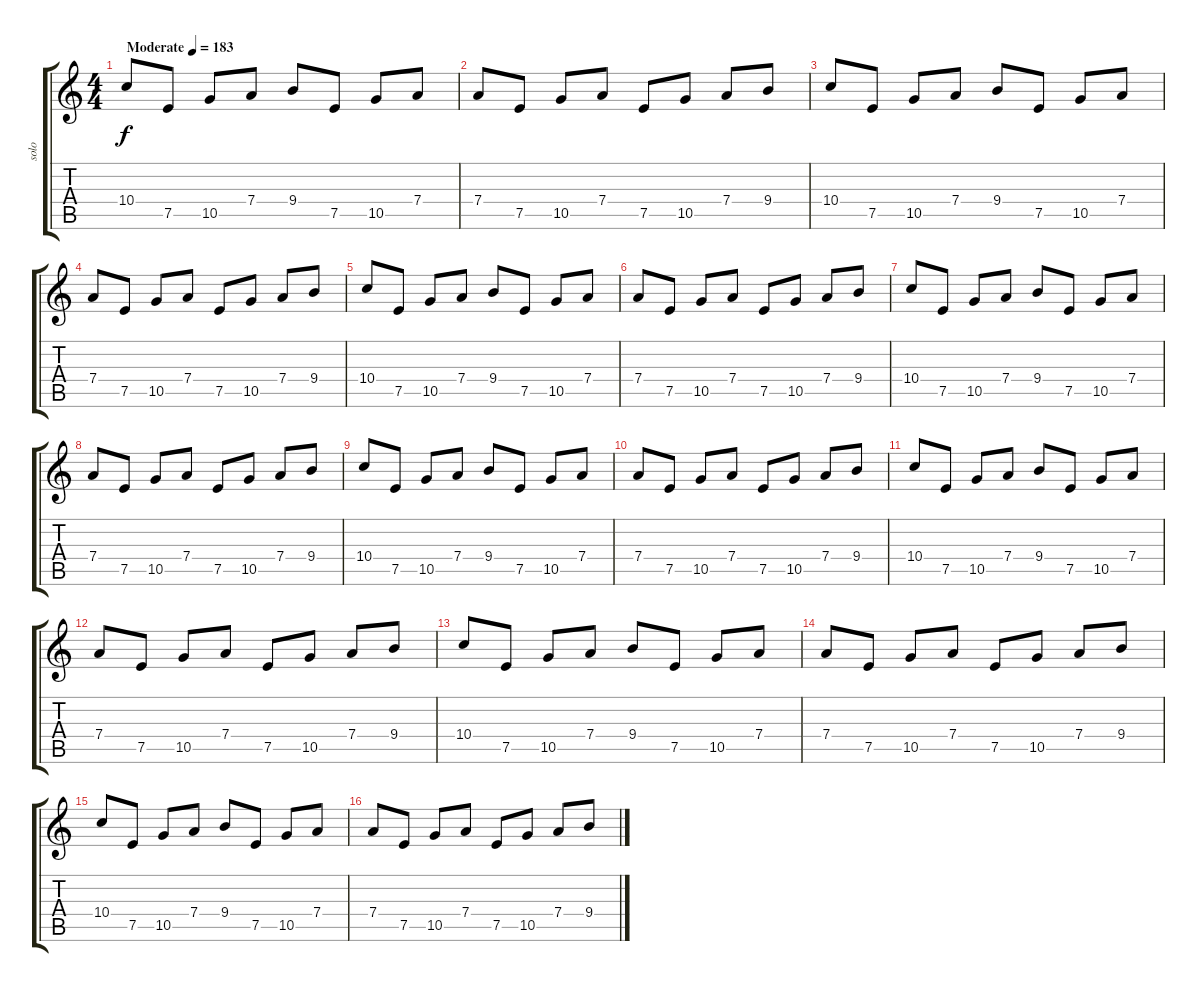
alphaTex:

\track ("solo" "solo") {instrument distortionguitar}
\staff {score tabs}
\tuning (E4 B3 G3 D3 A2 D2) {hide}
\ts (4 4)
\tempo (183 "Moderate")
\clef g2
\ks c
10.4.8{dy f instrument distortionguitar} 7.5.8 10.5.8 7.4.8 9.4.8 7.5.8 10.5.8 7.4.8 |
7.4.8 7.5.8 10.5.8 7.4.8 7.5.8 10.5.8 7.4.8 9.4.8 |
10.4.8 7.5.8 10.5.8 7.4.8 9.4.8 7.5.8 10.5.8 7.4.8 |
7.4.8 7.5.8 10.5.8 7.4.8 7.5.8 10.5.8 7.4.8 9.4.8 |
10.4.8 7.5.8 10.5.8 7.4.8 9.4.8 7.5.8 10.5.8 7.4.8 |
7.4.8 7.5.8 10.5.8 7.4.8 7.5.8 10.5.8 7.4.8 9.4.8 |
10.4.8 7.5.8 10.5.8 7.4.8 9.4.8 7.5.8 10.5.8 7.4.8 |
7.4.8 7.5.8 10.5.8 7.4.8 7.5.8 10.5.8 7.4.8 9.4.8 |
10.4.8 7.5.8 10.5.8 7.4.8 9.4.8 7.5.8 10.5.8 7.4.8 |
7.4.8 7.5.8 10.5.8 7.4.8 7.5.8 10.5.8 7.4.8 9.4.8 |
10.4.8 7.5.8 10.5.8 7.4.8 9.4.8 7.5.8 10.5.8 7.4.8 |
7.4.8 7.5.8 10.5.8 7.4.8 7.5.8 10.5.8 7.4.8 9.4.8 |
10.4.8 7.5.8 10.5.8 7.4.8 9.4.8 7.5.8 10.5.8 7.4.8 |
7.4.8 7.5.8 10.5.8 7.4.8 7.5.8 10.5.8 7.4.8 9.4.8 |
10.4.8 7.5.8 10.5.8 7.4.8 9.4.8 7.5.8 10.5.8 7.4.8 |
7.4.8 7.5.8 10.5.8 7.4.8 7.5.8 10.5.8 7.4.8 9.4.8
